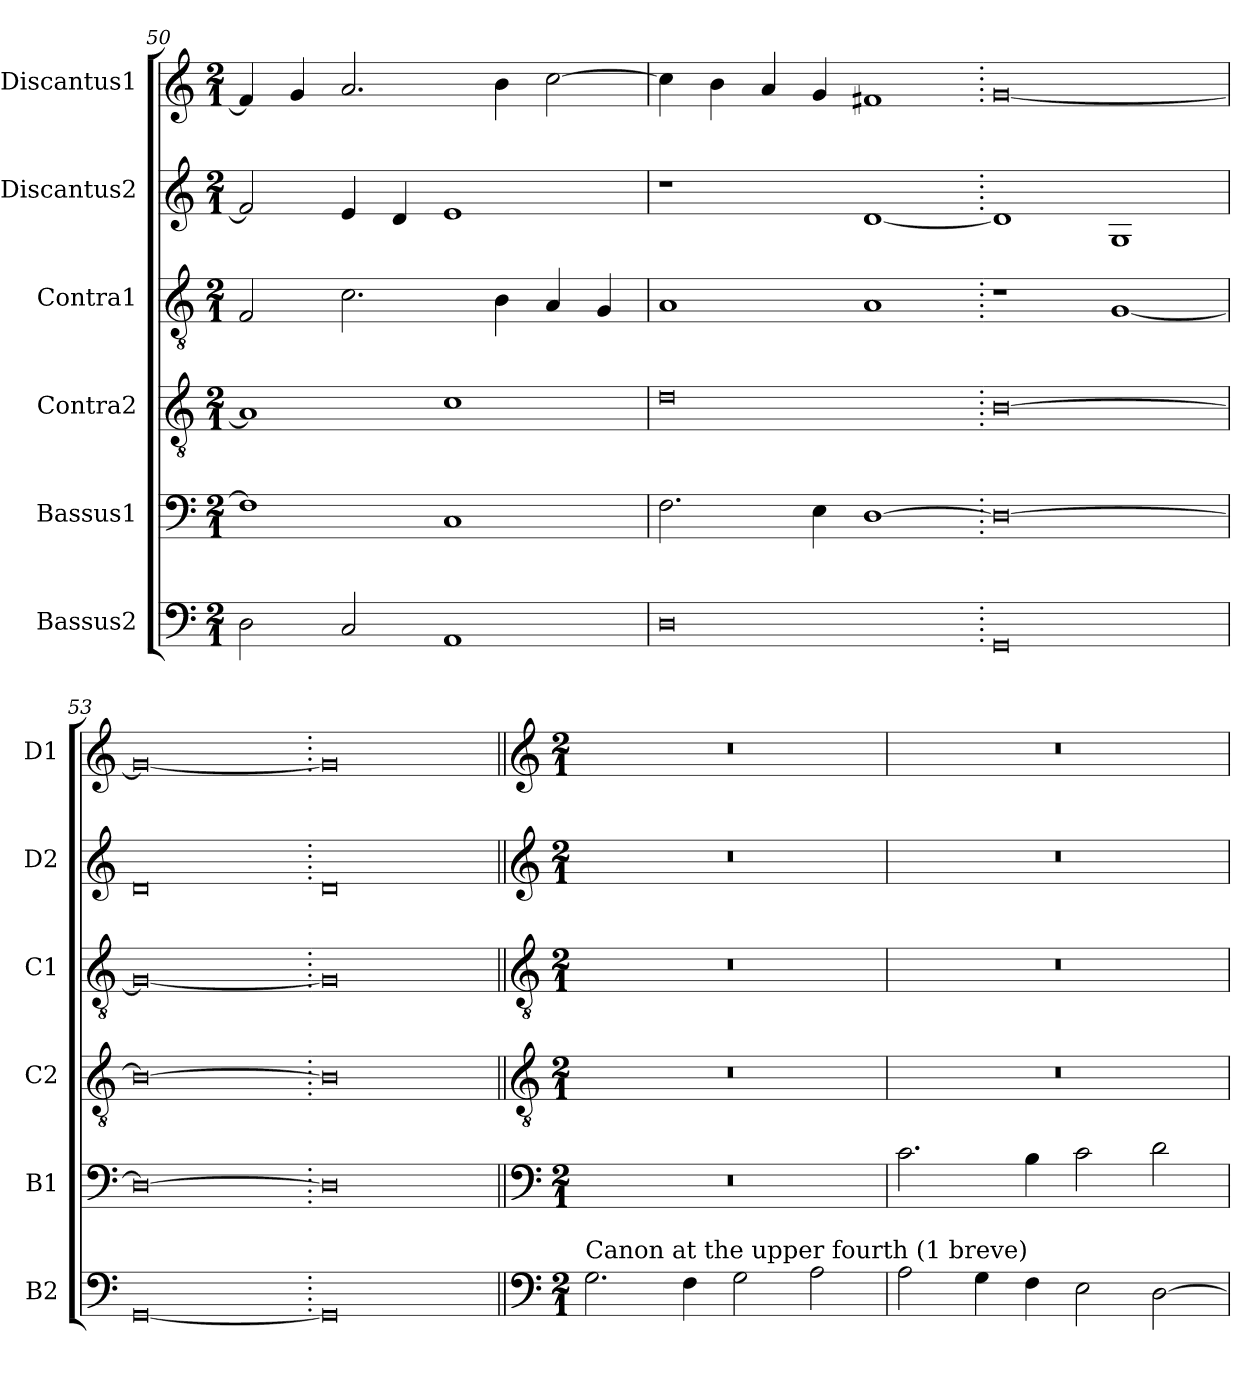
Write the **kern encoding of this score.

**kern	**kern	**kern	**kern	**kern	**kern
*part6	*part5	*part4	*part3	*part2	*part1
*staff6	*staff5	*staff4	*staff3	*staff2	*staff1
*I"Bassus2	*I"Bassus1	*I"Contra2	*I"Contra1	*I"Discantus2	*I"Discantus1
*I'B2	*I'B1	*I'C2	*I'C1	*I'D2	*I'D1
*clefF4	*clefF4	*clefGv2	*clefGv2	*clefG2	*clefG2
*k[]	*k[]	*k[]	*k[]	*k[]	*k[]
*M2/1	*M2/1	*M2/1	*M2/1	*M2/1	*M2/1
=50	=50	=50	=50	=50	=50
2D\	1F]	1A]	2F/	2f/]	4f/]
.	.	.	.	.	4g/
2C/	.	.	2.c\	4e/	2.a/
.	.	.	.	4d/	.
1AA	1C	1c	.	1e	.
.	.	.	4B\	.	4b\
.	.	.	4A/	.	[2cc\
.	.	.	4G/	.	.
=51	=51	=51	=51	=51	=51
0D	2.F\	0d	1A	1r	4cc\]
.	.	.	.	.	4b\
.	.	.	.	.	4a/
.	4E\	.	.	.	4g/
.	[1D	.	1A	[1d	1f#X
=52.	=52.	=52.	=52.	=52.	=52.
0GG	0D_	[0B	1r	1d]	[0g
.	.	.	[1G	1G	.
=53	=53	=53	=53	=53	=53
[0GG	0D_	0B_	0G_	0d	0g_
=54.	=54.	=54.	=54.	=54.	=54.
0GG]	0D]	0B]	0G]	0d	0g]
!!LO:LB:g=z
=55||	=55||	=55||	=55||	=55||	=55||
*clefF4	*clefF4	*clefGv2	*clefGv2	*clefG2	*clefG2
*k[]	*k[]	*k[]	*k[]	*k[]	*k[]
*M2/1	*M2/1	*M2/1	*M2/1	*M2/1	*M2/1
!LO:TX:a:t=Canon at the upper fourth (1 breve)	!	!	!	!	!
2.G\	0r	0r	0r	0r	0r
4F\	.	.	.	.	.
2G\	.	.	.	.	.
2A\	.	.	.	.	.
=56	=56	=56	=56	=56	=56
2A\	2.c\	0r	0r	0r	0r
4G\	.	.	.	.	.
4F\	4B\	.	.	.	.
2E\	2c\	.	.	.	.
[2D\	2d\	.	.	.	.
=	=	=	=	=	=
*-	*-	*-	*-	*-	*-
